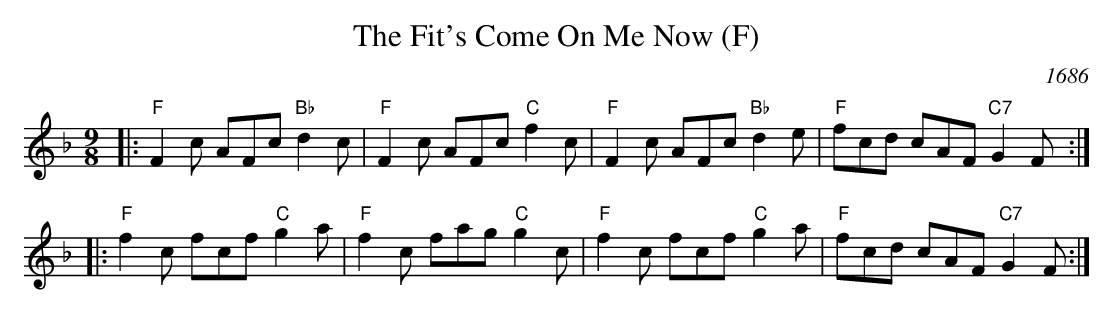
X:1
T: The Fit's Come On Me Now (F)
O: 1686
M: 9/8
L: 1/8
K: F
|: "F"F2c AFc "Bb"d2c |  "F"F2c AFc "C"f2c |  "F"F2c AFc "Bb"d2e | "F"fcd cAF "C7"G2F :|
|: "F"f2c fcf "C"g2a | "F"f2c fag "C"g2c | "F"f2c fcf "C"g2a | "F"fcd cAF "C7"G2F :|
